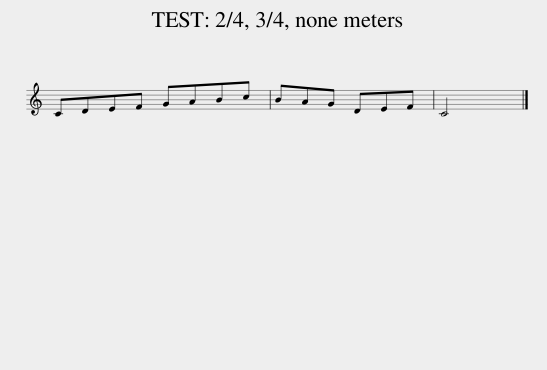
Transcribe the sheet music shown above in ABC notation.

X:1
L:1/8
M:none
I:linebreak $
K:C
V:1 treble
V:1
 CDEF GABc | BAG DEF | C4 |] %3
